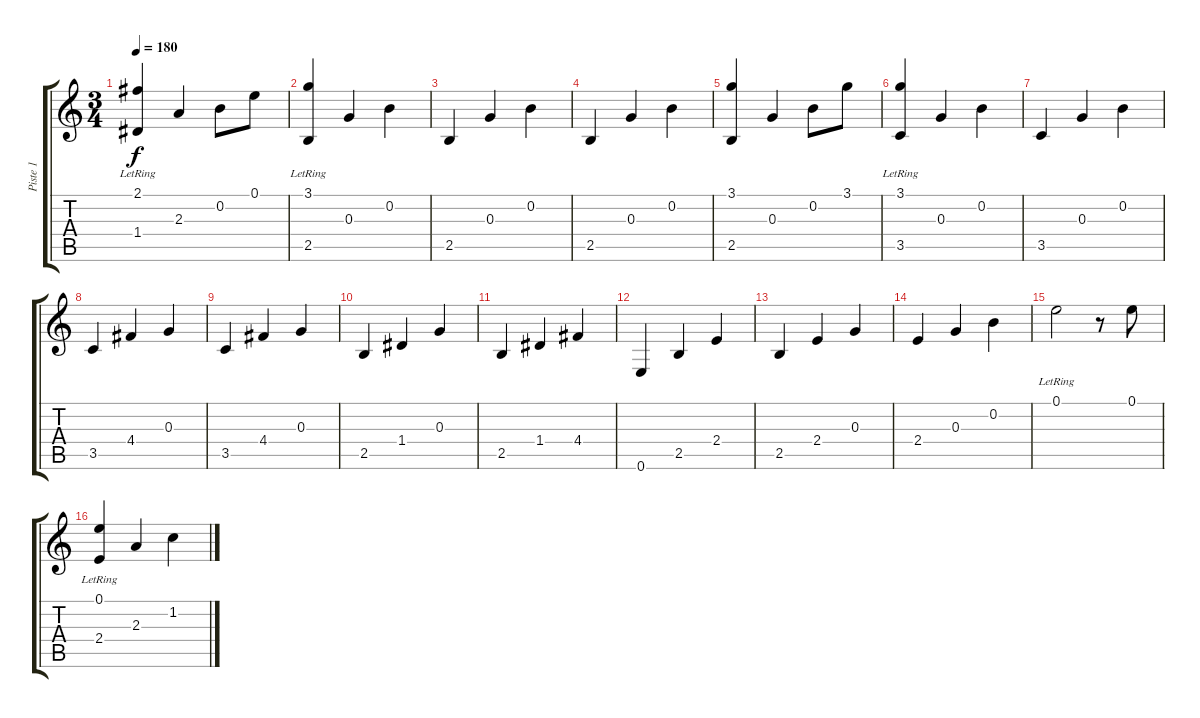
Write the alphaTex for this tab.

\track ("Piste 1" "Piste 1") {instrument acousticguitarnylon}
\staff {score tabs}
\tuning (E4 B3 G3 D3 A2 E2) {hide}
\ts (3 4)
\tempo 180
\clef g2
\ks c
(2.1{lr} 1.4).4{dy f} 2.3.4 0.2.8 0.1.8 |
(3.1{lr} 2.5).4 0.3.4 0.2.4 |
2.5.4 0.3.4 0.2.4 |
2.5.4 0.3.4 0.2.4 |
(3.1 2.5).4 0.3.4 0.2.8 3.1.8 |
(3.1{lr} 3.5).4 0.3.4 0.2.4 |
3.5.4 0.3.4 0.2.4 |
3.5.4 4.4.4 0.3.4 |
3.5.4 4.4.4 0.3.4 |
2.5.4 1.4.4 0.3.4 |
2.5.4 1.4.4 4.4.4 |
0.6.4 2.5.4 2.4.4 |
2.5.4 2.4.4 0.3.4 |
2.4.4 0.3.4 0.2.4 |
0.1{lr}.2 r.8 0.1.8 |
(0.1{lr} 2.4).4 2.3.4 1.2.4
